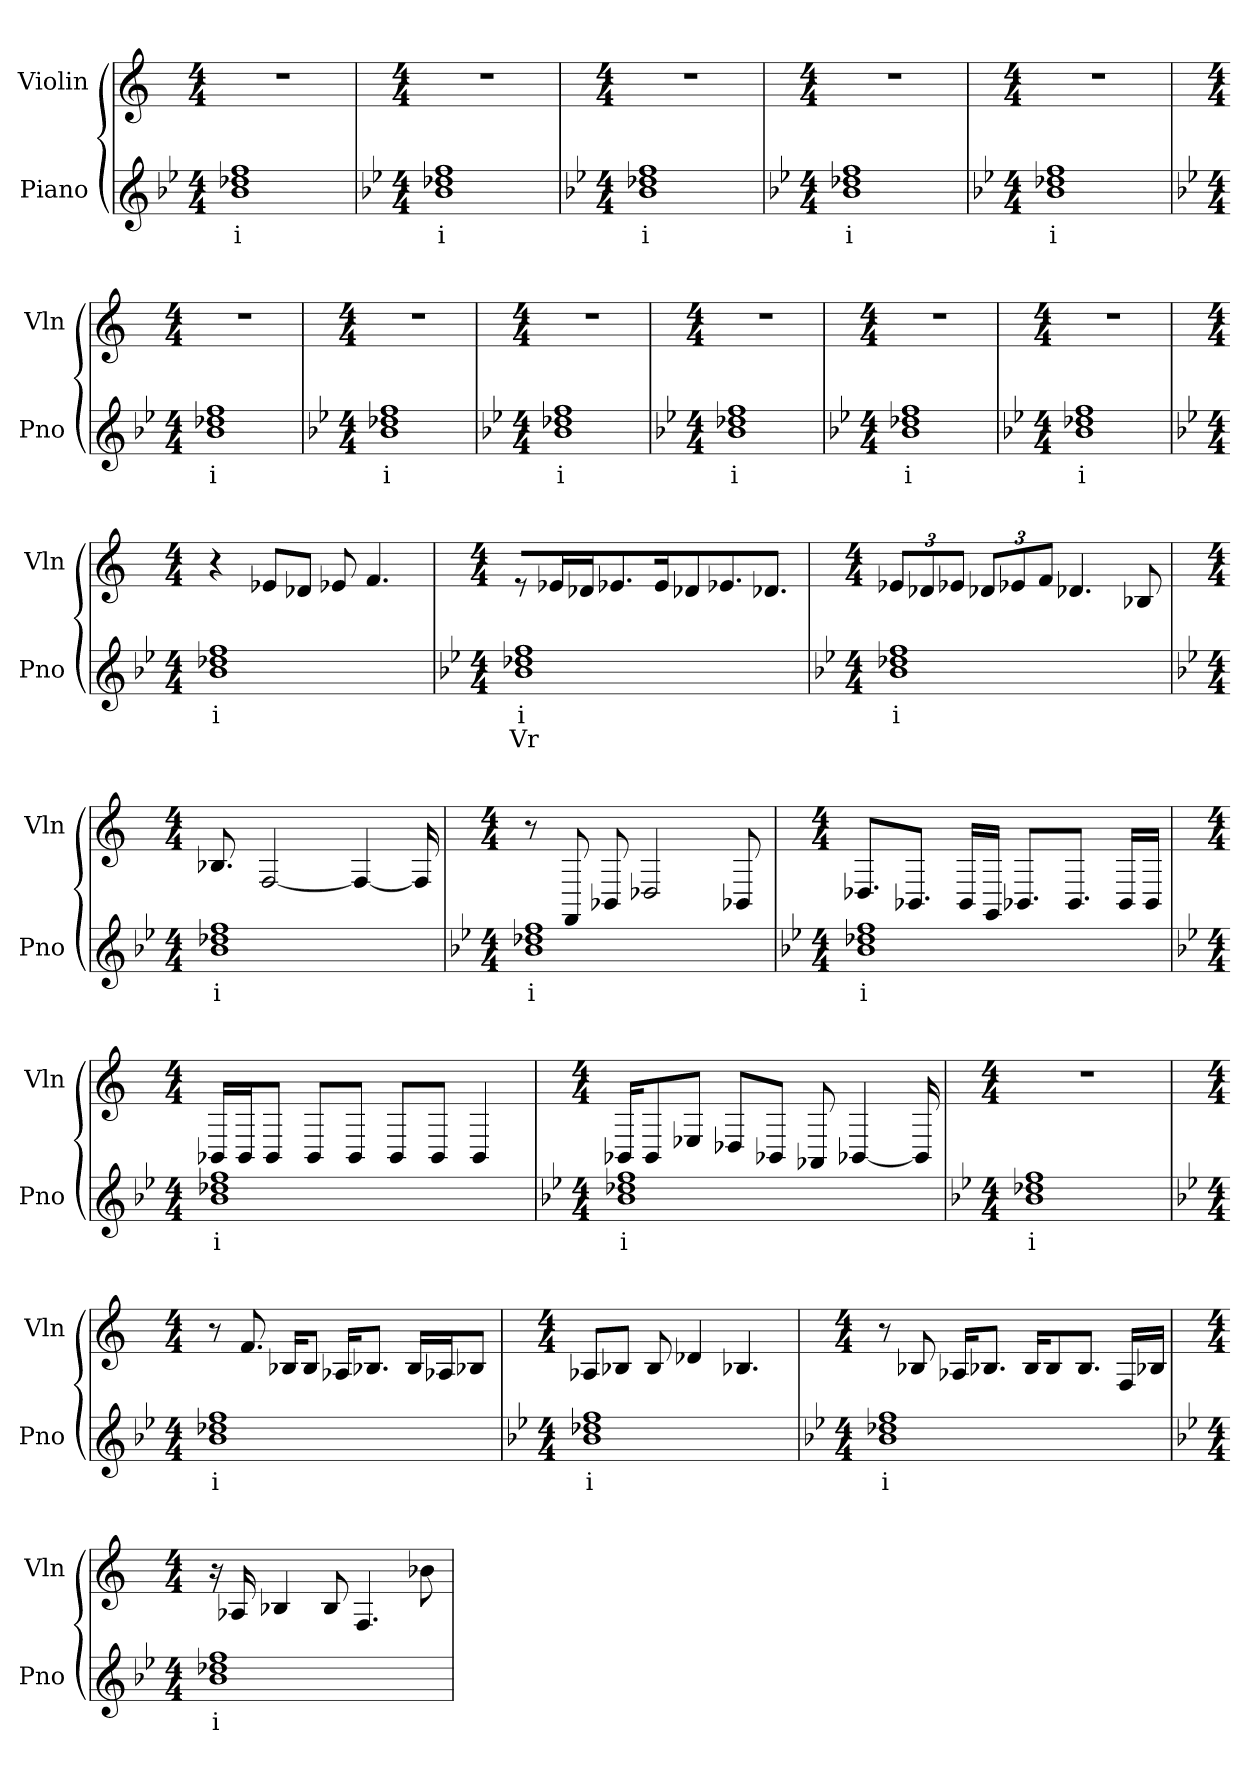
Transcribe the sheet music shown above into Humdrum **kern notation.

**kern	**text	**text	**kern
*part2	*part2	*part2	*part1
*staff2	*staff2	*staff2	*staff1
*I"Piano	*	*	*I"Violin
*I'Pno	*	*	*I'Vln
*k[b-e-]	*	*	*
*B-:	*	*	*
*M4/4	*	*	*M4/4
=	=	=	=
1b- 1dd-X 1ff	i	.	1r
=	=	=	=
*k[b-e-]	*	*	*
*B-:	*	*	*
*M4/4	*	*	*M4/4
1b- 1dd-X 1ff	i	.	1r
=	=	=	=
*k[b-e-]	*	*	*
*B-:	*	*	*
*M4/4	*	*	*M4/4
1b- 1dd-X 1ff	i	.	1r
=	=	=	=
*k[b-e-]	*	*	*
*B-:	*	*	*
*M4/4	*	*	*M4/4
1b- 1dd-X 1ff	i	.	1r
=	=	=	=
*k[b-e-]	*	*	*
*B-:	*	*	*
*M4/4	*	*	*M4/4
1b- 1dd-X 1ff	i	.	1r
=	=	=	=
*k[b-e-]	*	*	*
*B-:	*	*	*
*M4/4	*	*	*M4/4
1b- 1dd-X 1ff	i	.	1r
=	=	=	=
*k[b-e-]	*	*	*
*B-:	*	*	*
*M4/4	*	*	*M4/4
1b- 1dd-X 1ff	i	.	1r
=	=	=	=
*k[b-e-]	*	*	*
*B-:	*	*	*
*M4/4	*	*	*M4/4
1b- 1dd-X 1ff	i	.	1r
=	=	=	=
*k[b-e-]	*	*	*
*B-:	*	*	*
*M4/4	*	*	*M4/4
1b- 1dd-X 1ff	i	.	1r
=	=	=	=
*k[b-e-]	*	*	*
*B-:	*	*	*
*M4/4	*	*	*M4/4
1b- 1dd-X 1ff	i	.	1r
=	=	=	=
*k[b-e-]	*	*	*
*B-:	*	*	*
*M4/4	*	*	*M4/4
1b- 1dd-X 1ff	i	.	1r
=	=	=	=
*k[b-e-]	*	*	*
*B-:	*	*	*
*M4/4	*	*	*M4/4
1b- 1dd-X 1ff	i	.	4r
.	.	.	8e-XL
.	.	.	8d-XJ
.	.	.	8e-X
.	.	.	4.f
=	=	=	=
*k[b-e-]	*	*	*
*B-:	*	*	*
*M4/4	*	*	*M4/4
1b- 1dd-X 1ff	i	Vr	8r
.	.	.	16e-XLL
.	.	.	16d-XJJ
.	.	.	8.e-XL
.	.	.	16e-Jk
.	.	.	8d-XL
.	.	.	8.e-XJ
.	.	.	8.d-XJ
=	=	=	=
*k[b-e-]	*	*	*
*B-:	*	*	*
*M4/4	*	*	*M4/4
1b- 1dd-X 1ff	i	.	12e-XL
.	.	.	12d-X
.	.	.	12e-XJ
.	.	.	12d-XL
.	.	.	12e-X
.	.	.	12fJ
.	.	.	4.d-X
.	.	.	8B-X
=	=	=	=
*k[b-e-]	*	*	*
*B-:	*	*	*
*M4/4	*	*	*M4/4
1b- 1dd-X 1ff	i	.	8.B-X
.	.	.	[2F
.	.	.	4F_
.	.	.	16F]
=	=	=	=
*k[b-e-]	*	*	*
*B-:	*	*	*
*M4/4	*	*	*M4/4
1b- 1dd-X 1ff	i	.	8r
.	.	.	8FF
.	.	.	8BB-X
.	.	.	2D-X
.	.	.	8BB-X
=	=	=	=
*k[b-e-]	*	*	*
*B-:	*	*	*
*M4/4	*	*	*M4/4
1b- 1dd-X 1ff	i	.	8.D-XL
.	.	.	8.BB-XJ
.	.	.	16BB-LL
.	.	.	16GGJJ
.	.	.	8.BB-XL
.	.	.	8.BB-J
.	.	.	16BB-LL
.	.	.	16BB-JJ
=	=	=	=
*k[b-e-]	*	*	*
*B-:	*	*	*
*M4/4	*	*	*M4/4
1b- 1dd-X 1ff	i	.	16BB-XLL
.	.	.	16BB-J
.	.	.	8BB-J
.	.	.	8BB-L
.	.	.	8BB-J
.	.	.	8BB-L
.	.	.	8BB-J
.	.	.	4BB-
=	=	=	=
*k[b-e-]	*	*	*
*B-:	*	*	*
*M4/4	*	*	*M4/4
1b- 1dd-X 1ff	i	.	16BB-XKL
.	.	.	8BB-
.	.	.	8E-XJ
.	.	.	8D-XL
.	.	.	8BB-XJ
.	.	.	8AA-X
.	.	.	[4BB-X
.	.	.	16BB-]
=	=	=	=
*k[b-e-]	*	*	*
*B-:	*	*	*
*M4/4	*	*	*M4/4
1b- 1dd-X 1ff	i	.	1r
=	=	=	=
*k[b-e-]	*	*	*
*B-:	*	*	*
*M4/4	*	*	*M4/4
1b- 1dd-X 1ff	i	.	8r
.	.	.	8.f
.	.	.	16B-XKL
.	.	.	8B-J
.	.	.	16A-XKL
.	.	.	8.B-XJ
.	.	.	16B-LL
.	.	.	16A-XJ
.	.	.	8B-XJ
=	=	=	=
*k[b-e-]	*	*	*
*B-:	*	*	*
*M4/4	*	*	*M4/4
1b- 1dd-X 1ff	i	.	8A-XL
.	.	.	8B-XJ
.	.	.	8B-
.	.	.	4d-X
.	.	.	4.B-X
=	=	=	=
*k[b-e-]	*	*	*
*B-:	*	*	*
*M4/4	*	*	*M4/4
1b- 1dd-X 1ff	i	.	8r
.	.	.	8B-X
.	.	.	16A-XKL
.	.	.	8.B-XJ
.	.	.	16B-KL
.	.	.	8B-
.	.	.	8.B-J
.	.	.	16FLL
.	.	.	16B-XJJ
=	=	=	=
*k[b-e-]	*	*	*
*B-:	*	*	*
*M4/4	*	*	*M4/4
1b- 1dd-X 1ff	i	.	16r
.	.	.	16A-X
.	.	.	4B-X
.	.	.	8B-
.	.	.	4.F
.	.	.	8b-X
=	=	=	=
*-	*-	*-	*-
